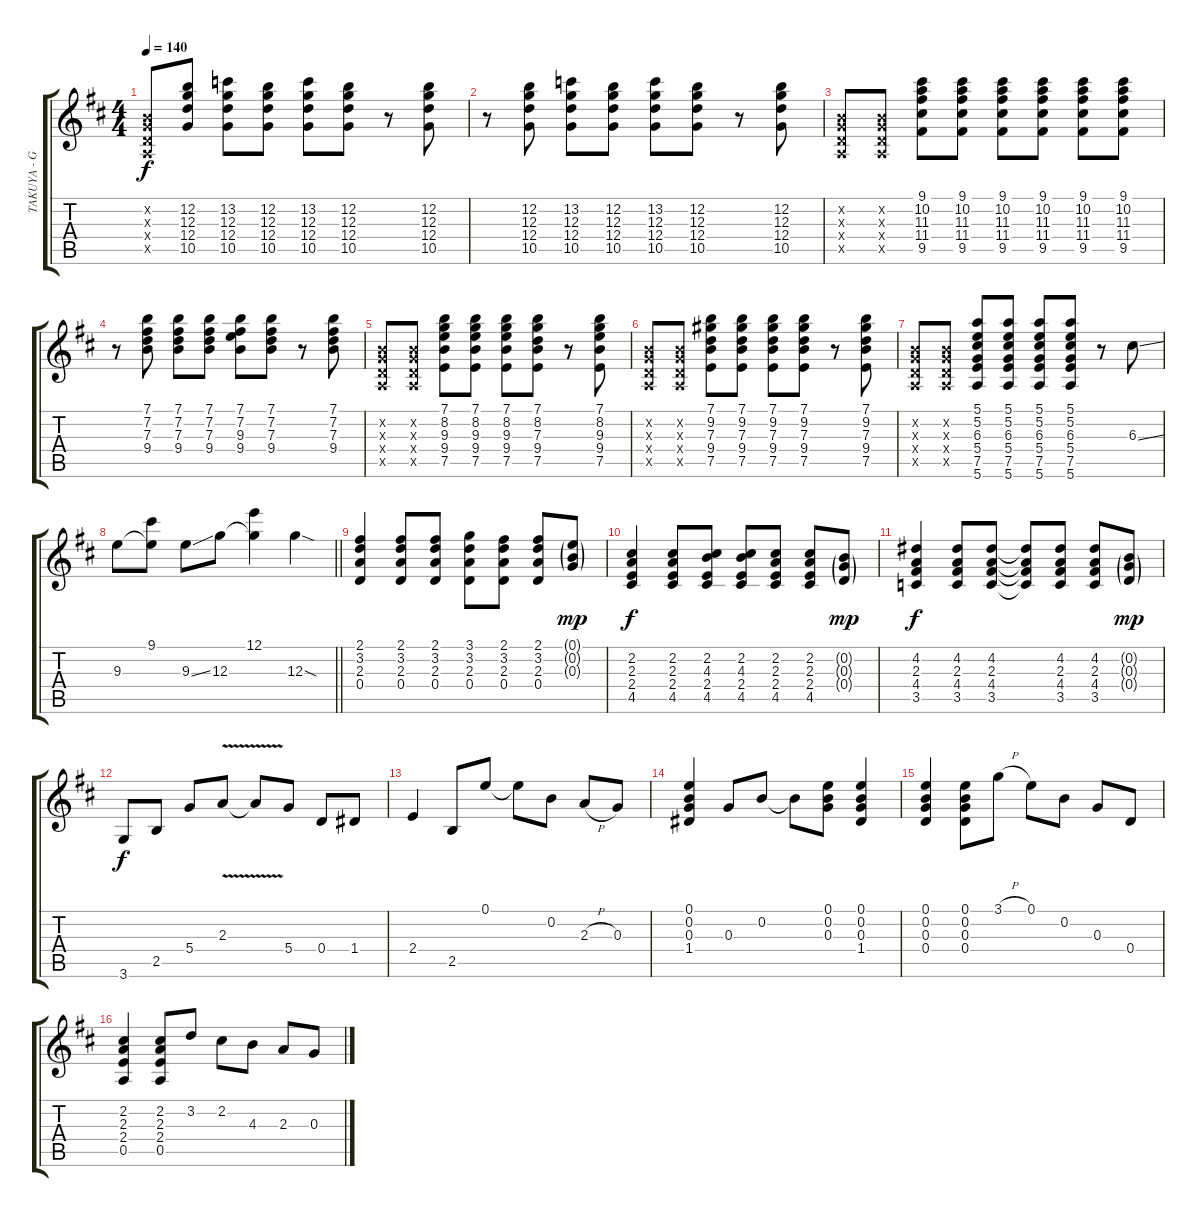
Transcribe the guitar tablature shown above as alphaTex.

\track ("TAKUYA - Guitar 1" "TAKUYA - G") {instrument overdrivenguitar}
\staff {score tabs}
\tuning (E4 B3 G3 D3 A2 E2) {hide}
\ts (4 4)
\tempo 140
\clef g2
\ks d
(0.2{x} 0.3{x} 0.4{x} 0.5{x}).8{dy f volume 12} (12.2 12.3 12.4 10.5).8 (13.2 12.3 12.4 10.5).8 (12.2 12.3 12.4 10.5).8 (13.2 12.3 12.4 10.5).8 (12.2 12.3 12.4 10.5).8 r.8 (12.2 12.3 12.4 10.5).8 |
r.8 (12.2 12.3 12.4 10.5).8 (13.2 12.3 12.4 10.5).8 (12.2 12.3 12.4 10.5).8 (13.2 12.3 12.4 10.5).8 (12.2 12.3 12.4 10.5).8 r.8 (12.2 12.3 12.4 10.5).8 |
(0.2{x} 0.3{x} 0.4{x} 0.5{x}).8 (0.2{x} 0.3{x} 0.4{x} 0.5{x}).8 (9.1 10.2 11.3 11.4 9.5).8 (9.1 10.2 11.3 11.4 9.5).8 (9.1 10.2 11.3 11.4 9.5).8 (9.1 10.2 11.3 11.4 9.5).8 (9.1 10.2 11.3 11.4 9.5).8 (9.1 10.2 11.3 11.4 9.5).8 |
r.8 (7.1 7.2 7.3 9.4).8 (7.1 7.2 7.3 9.4).8 (7.1 7.2 7.3 9.4).8 (7.1 7.2 9.3 9.4).8 (7.1 7.2 7.3 9.4).8 r.8 (7.1 7.2 7.3 9.4).8 |
(0.2{x} 0.3{x} 0.4{x} 0.5{x}).8 (0.2{x} 0.3{x} 0.4{x} 0.5{x}).8 (7.1 8.2 9.3 9.4 7.5).8 (7.1 8.2 9.3 9.4 7.5).8 (7.1 8.2 9.3 9.4 7.5).8 (7.1 8.2 7.3 9.4 7.5).8 r.8 (7.1 8.2 9.3 9.4 7.5).8 |
(0.2{x} 0.3{x} 0.4{x} 0.5{x}).8 (0.2{x} 0.3{x} 0.4{x} 0.5{x}).8 (7.1 9.2 7.3 9.4 7.5).8 (7.1 9.2 7.3 9.4 7.5).8 (7.1 9.2 7.3 9.4 7.5).8 (7.1 9.2 7.3 9.4 7.5).8 r.8 (7.1 9.2 7.3 9.4 7.5).8 |
(0.2{x} 0.3{x} 0.4{x} 0.5{x}).8 (0.2{x} 0.3{x} 0.4{x} 0.5{x}).8 (5.1 5.2 6.3 5.4 7.5 5.6).8 (5.1 5.2 6.3 5.4 7.5 5.6).8 (5.1 5.2 6.3 5.4 7.5 5.6).8 (5.1 5.2 6.3 5.4 7.5 5.6).8 r.8 6.3{ss}.8{volume 16} |
\barLineRight lightlight
9.3.8 (9.1 9.3{t}).8 9.3{ss}.8 12.3.8 (12.1 12.3{t}).4 12.3{sod}.4 |
(2.1 3.2 2.3 0.4).4{volume 13} (2.1 3.2 2.3 0.4).8 (2.1 3.2 2.3 0.4).8 (3.1 3.2 2.3 0.4).8 (2.1 3.2 2.3 0.4).8 (2.1 3.2 2.3 0.4).8 (0.1{g} 0.2{g} 0.3{g}).8{dy mp} |
(2.2 2.3 2.4 4.5).4{dy f} (2.2 2.3 2.4 4.5).8 (2.2 4.3 2.4 4.5).8 (2.2 4.3 2.4 4.5).8 (2.2 2.3 2.4 4.5).8 (2.2 2.3 2.4 4.5).8 (0.2{g} 0.3{g} 0.4{g}).8{dy mp} |
(4.2 2.3 4.4 3.5).4{dy f} (4.2 2.3 4.4 3.5).8 (4.2 2.3 4.4 3.5).8 (4.2{t} 2.3{t} 4.4{t} 3.5{t}).8 (4.2 2.3 4.4 3.5).8 (4.2 2.3 4.4 3.5).8 (0.2{g} 0.3{g} 0.4{g}).8{dy mp} |
3.6.8{dy f volume 16} 2.5.8 5.4.8 2.3{v}.8 2.3{t}.8 5.4.8 0.4.8 1.4.8 |
2.4.4 2.5.8 0.1.8 0.1{t}.8 0.2.8 2.3{h}.8 0.3.8 |
(0.1 0.2 0.3 1.4).4{volume 13} 0.3.8 0.2.8 0.2{t}.8 (0.1 0.2 0.3).8 (0.1 0.2 0.3 1.4).4 |
(0.1 0.2 0.3 0.4).4 (0.1 0.2 0.3 0.4).8 3.1{h}.8 0.1.8 0.2.8 0.3.8 0.4.8 |
(2.2 2.3 2.4 0.5).4 (2.2 2.3 2.4 0.5).8 3.2.8 2.2.8 4.3.8 2.3.8 0.3.8
